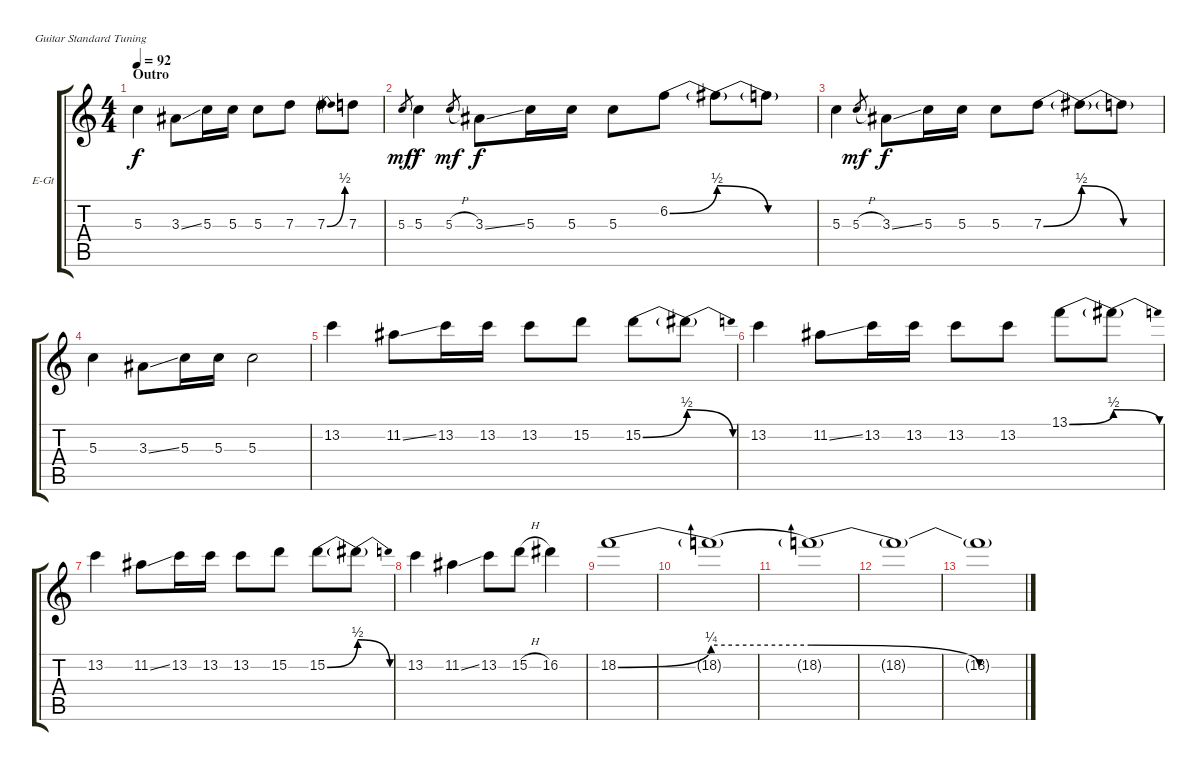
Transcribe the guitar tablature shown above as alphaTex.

\bracketExtendMode groupsimilarinstruments
\firstSystemTrackNameOrientation horizontal
\otherSystemsTrackNameOrientation horizontal
\track ("Guitar 1" "E-Gt") {instrument overdrivenguitar}
\staff {score tabs}
\tuning (E4 B3 G3 D3 A2 E2)
\ts (4 4)
\section ("" "Outro")
\tempo 92
\clef g2
\ks c
5.3.4{dy f} 3.3{ss}.8 5.3.16 5.3.16 5.3.8 7.3.8 7.3{be (bend 0 0 60 2)}.8 7.3.8 |
5.3.8{gr dy mf} 5.3.4{dy f} 5.3{h}.8{gr dy mf} 3.3{ss}.8{dy f} 5.3.16 5.3.16 5.3.8 6.2{be (bend 0 0 60 2)}.8 6.2{be (release 0 2 60 0) t}.8 6.2{be (hold 0 0 60 0) t}.8 |
5.3.4 5.3{h}.8{gr dy mf} 3.3{ss}.8{dy f} 5.3.16 5.3.16 5.3.8 7.3{be (bend 0 0 60 2)}.8 7.3{be (release 0 2 60 0) t}.8 7.3{be (hold 0 0 60 0) t}.8 |
5.3.4 3.3{ss}.8 5.3.16 5.3.16 5.3.2 |
13.2.4 11.2{ss}.8 13.2.16 13.2.16 13.2.8 15.2.8 15.2{be (bend 0 0 60 2)}.8 15.2{be (release 0 2 60 0) t}.8 |
13.2.4 11.2{ss}.8 13.2.16 13.2.16 13.2.8 13.2.8 13.1{be (bend 0 0 60 2)}.8 13.1{be (release 0 2 60 0) t}.8 |
13.2.4 11.2{ss}.8 13.2.16 13.2.16 13.2.8 15.2.8 15.2{be (bend 0 0 60 2)}.8 15.2{be (release 0 2 60 0) t}.8 |
13.2.4 11.2{ss}.4 13.2.8 15.2{h}.8 16.2.4 |
18.2{be (bend 0 0 60 1)}.1 |
18.2{be (hold 0 1 60 1) t}.1 |
18.2{be (release 0 1 60 0) t}.1 |
18.2{t}.1 |
18.2{be (hold 0 0 60 0) t}.1
